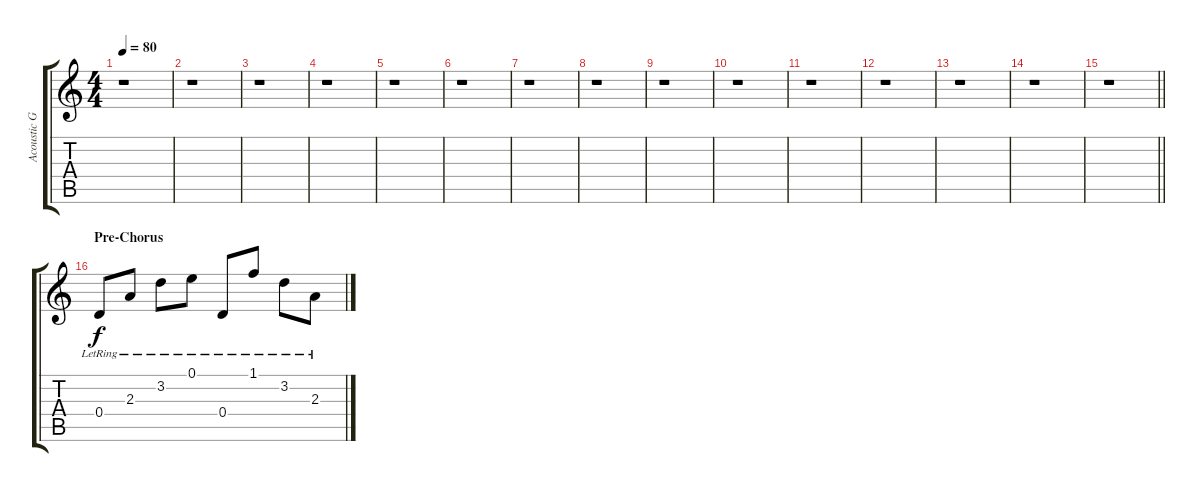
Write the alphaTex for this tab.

\track ("Acoustic Guitar I" "Acoustic G") {instrument acousticguitarsteel}
\staff {score tabs}
\tuning (E4 B3 G3 D3 A2 E2) {hide}
\ts (4 4)
\tempo 80
\clef g2
\ks c
r.1{dy f} |
r.1 |
r.1 |
r.1 |
r.1 |
r.1 |
r.1 |
r.1 |
r.1 |
r.1 |
r.1 |
r.1 |
r.1 |
r.1 |
\barLineRight lightlight
r.1 |
\section ("" "Pre-Chorus")
0.4{lr}.8 2.3{lr}.8 3.2{lr}.8 0.1{lr}.8 0.4{lr}.8 1.1{lr}.8 3.2{lr}.8 2.3{lr}.8
